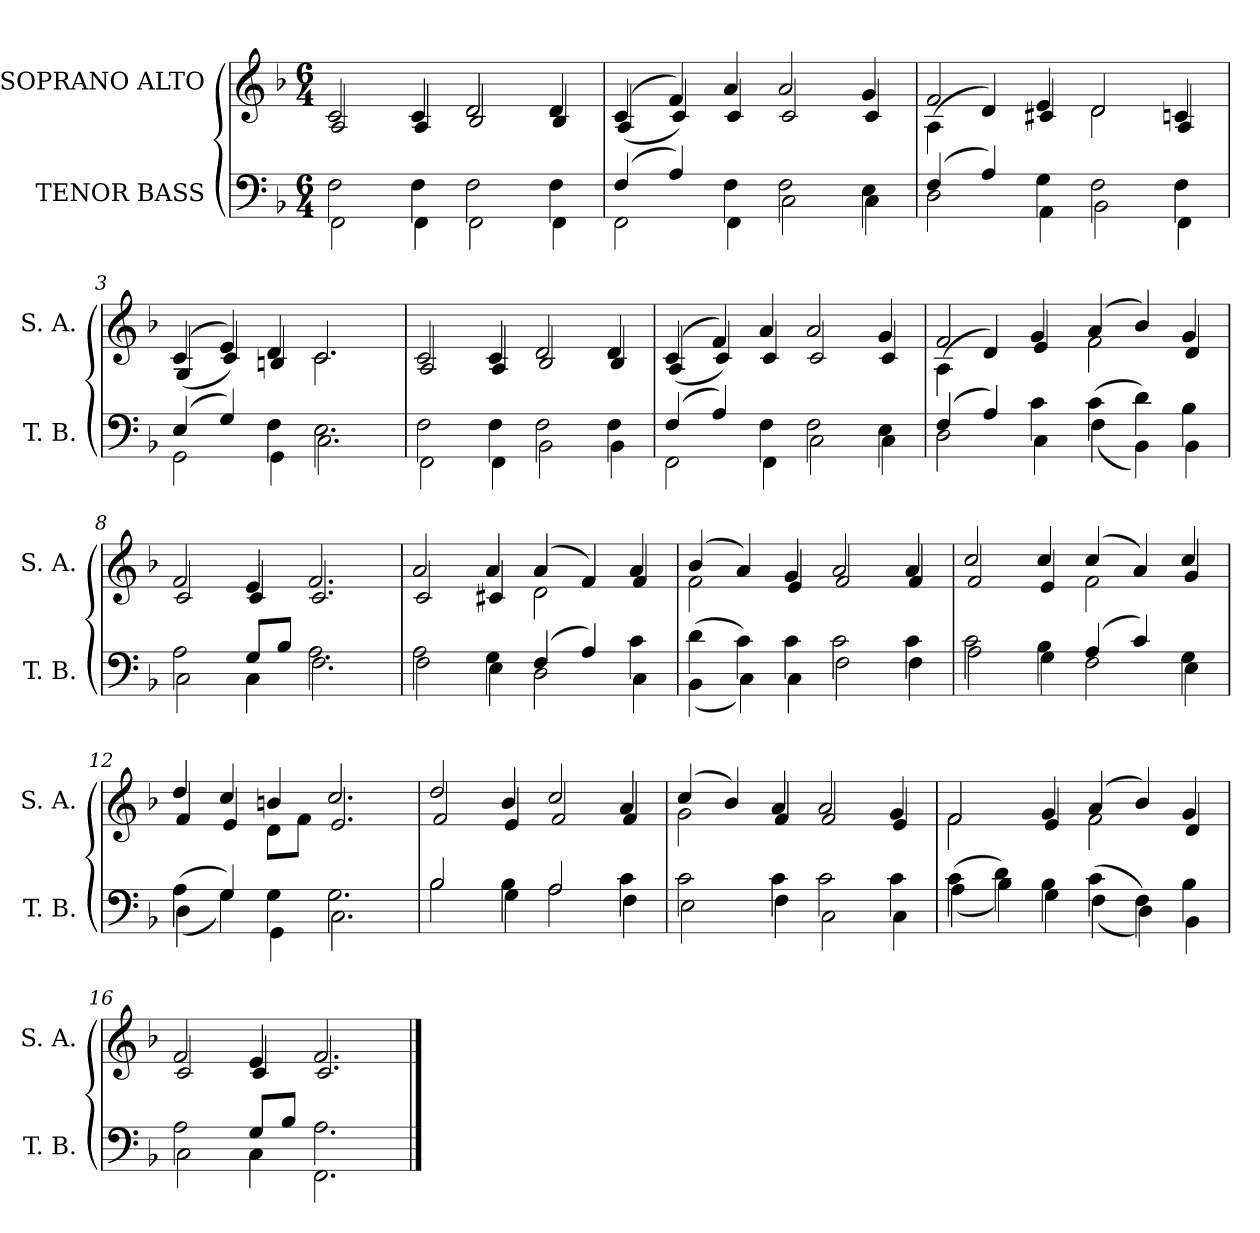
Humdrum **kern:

**kern	**kern
*part2	*part1
*staff2	*staff1
*I"TENOR BASS	*I"SOPRANO ALTO
*I'T. B.	*I'S. A.
!!LO:PB:g=z
*clefF4	*clefG2
*k[b-]	*k[b-]
*F:	*F:
*M6/4	*M6/4
=	=
*^	*^
2Fi\	2FFi\	2ci/	2Ai/
4Fi\	4FFi\	4ci/	4Ai/
2Fi\	2FFi\	2di/	2B-i/
4Fi\	4FFi\	4di/	4B-i/
=1	=1	=1	=1
(4Fi/	2FFi\	(4ci/	(4Ai/
4Ai/)	.	4fi/)	4ci/)
4Fi\	4FFi\	4ai/	4ci/
2Fi\	2Ci\	2ai/	2ci/
4Ei\	4Ci\	4gi/	4ci/
=2	=2	=2	=2
(4Fi/	2Di\	2fi/	(4Ai\
4Ai/)	.	.	4di/)
4Gi\	4AAi\	4ei/	4c#Xi/
2Fi\	2BB-i\	2di/	2di\
4Fi\	4FFi\	4cni/	4Ai/
!!LO:LB:g=z	!!
=3	=3	=3	=3
(4Ei/	2GGi\	(4ci/	(4Gi/
4Gi/)	.	4ei/)	4ci/)
4Fi\	4GGi\	4di/	4Bni/
2.Ei\	2.Ci\	2.ci/	2.ci\
=4	=4	=4	=4
2Fi\	2FFi\	2ci/	2Ai/
4Fi\	4FFi\	4ci/	4Ai/
2Fi\	2BB-i\	2di/	2B-i/
4Fi\	4BB-i\	4di/	4B-i/
=5	=5	=5	=5
(4Fi/	2FFi\	(4ci/	(4Ai/
4Ai/)	.	4fi/)	4ci/)
4Fi\	4FFi\	4ai/	4ci/
2Fi\	2Ci\	2ai/	2ci/
4Ei\	4Ci\	4gi/	4ci/
=6	=6	=6	=6
(4Fi/	2Di\	2fi/	(4Ai\
4Ai/)	.	.	4di/)
4ci\	4Ci\	4gi/	4ei/
!!LO:LB:g=z	!!
=7-	=7-	=7-	=7-
(4ci\	(4Fi\	(4ai/	2fi\
4di\)	4BB-i\)	4b-i/)	.
4B-i\	4BB-i\	4gi/	4di/
=8	=8	=8	=8
2Ai\	2Ci\	2fi/	2ci/
8Gi/L	4Ci\	4ei/	4ci/
8B-i/J	.	.	.
2.Ai\	2.Fi\	2.fi/	2.ci/
=9	=9	=9	=9
2Ai\	2Fi\	2ai/	2ci/
4Gi\	4Ei\	4ai/	4c#Xi/
(4Fi/	2Di\	(4ai/	2di\
4Ai/)	.	4fi/)	.
4ci\	4Ci\	4ai/	4fi/
=10	=10	=10	=10
(4di\	(4BB-i\	(4b-i/	2fi\
4ci\)	4Ci\)	4ai/)	.
4ci\	4Ci\	4gi/	4ei/
2ci\	2Fi\	2ai/	2fi/
4ci\	4Fi\	4ai/	4fi/
!!LO:LB:g=z	!!
=11	=11	=11	=11
2ci\	2Ai\	2cci/	2fi/
4B-i\	4Gi\	4cci/	4ei/
(4Ai/	2Fi\	(4cci/	2fi\
4ci/)	.	4ai/)	.
4Gi\	4Ei\	4cci/	4gi/
=12	=12	=12	=12
(4Ai\	(4Di\	4ddi/	4fi/
4Gi/)	4Gi\)	4cci/	4ei/
4Gi\	4GGi\	4bni/	8di\L
.	.	.	8fi\J
2.Gi\	2.Ci\	2.cci/	2.ei/
=13	=13	=13	=13
2B-i/	2B-i\	2ddi/	2fi/
4B-i\	4Gi\	4b-i/	4ei/
2Ai/	2Ai\	2cci/	2fi/
4ci\	4Fi\	4ai/	4fi/
!!LO:LB:g=z	!!
=14	=14	=14	=14
2ci\	2Ei\	(4cci/	2gi\
.	.	4b-i/)	.
4ci\	4Fi\	4ai/	4fi/
2ci\	2Ci\	2ai/	2fi/
4ci\	4Ci\	4gi/	4ei/
=15	=15	=15	=15
(4ci\	(4Ai\	2fi/	2fi\
4di\)	4B-i\)	.	.
4B-i\	4Gi\	4gi/	4ei/
(4ci\	(4Fi\	(4ai/	2fi\
4Fi\)	4Di\)	4b-i/)	.
4B-i\	4BB-i\	4gi/	4di/
=16	=16	=16	=16
2Ai\	2Ci\	2fi/	2ci/
8Gi/L	4Ci\	4ei/	4ci/
8B-i/J	.	.	.
2.Ai\	2.FFi\	2.fi/	2.ci/
*v	*v	*	*
*	*v	*v
==	==
*-	*-
